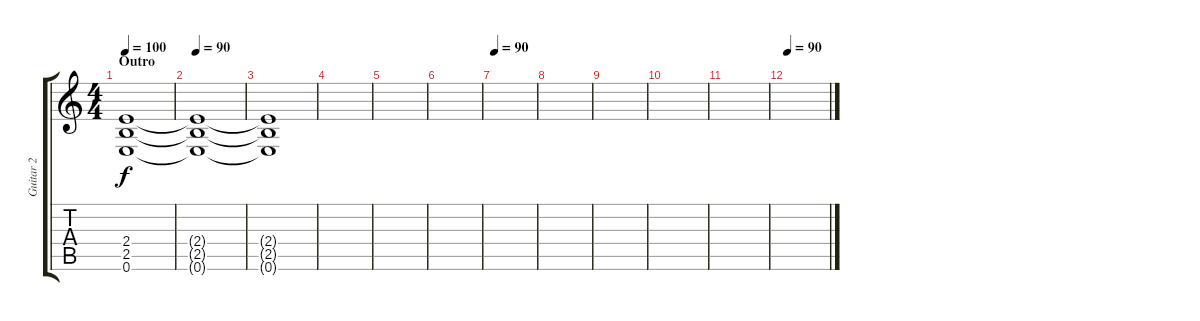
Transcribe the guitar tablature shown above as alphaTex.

\track ("Guitar 2" "Guitar 2") {instrument distortionguitar}
\staff {score tabs}
\tuning (E4 B3 G3 D3 A2 E2) {hide}
\ts (4 4)
\section ("" "Outro")
\tempo 100
\clef g2
\ks c
(2.4 2.5 0.6).1{dy f} |
\tempo 90
(2.4{t} 2.5{t} 0.6{t}).1 |
(2.4{t} 2.5{t} 0.6{t}).1 |
|
|
|
\tempo 90
|
|
|
|
|
\tempo 90
